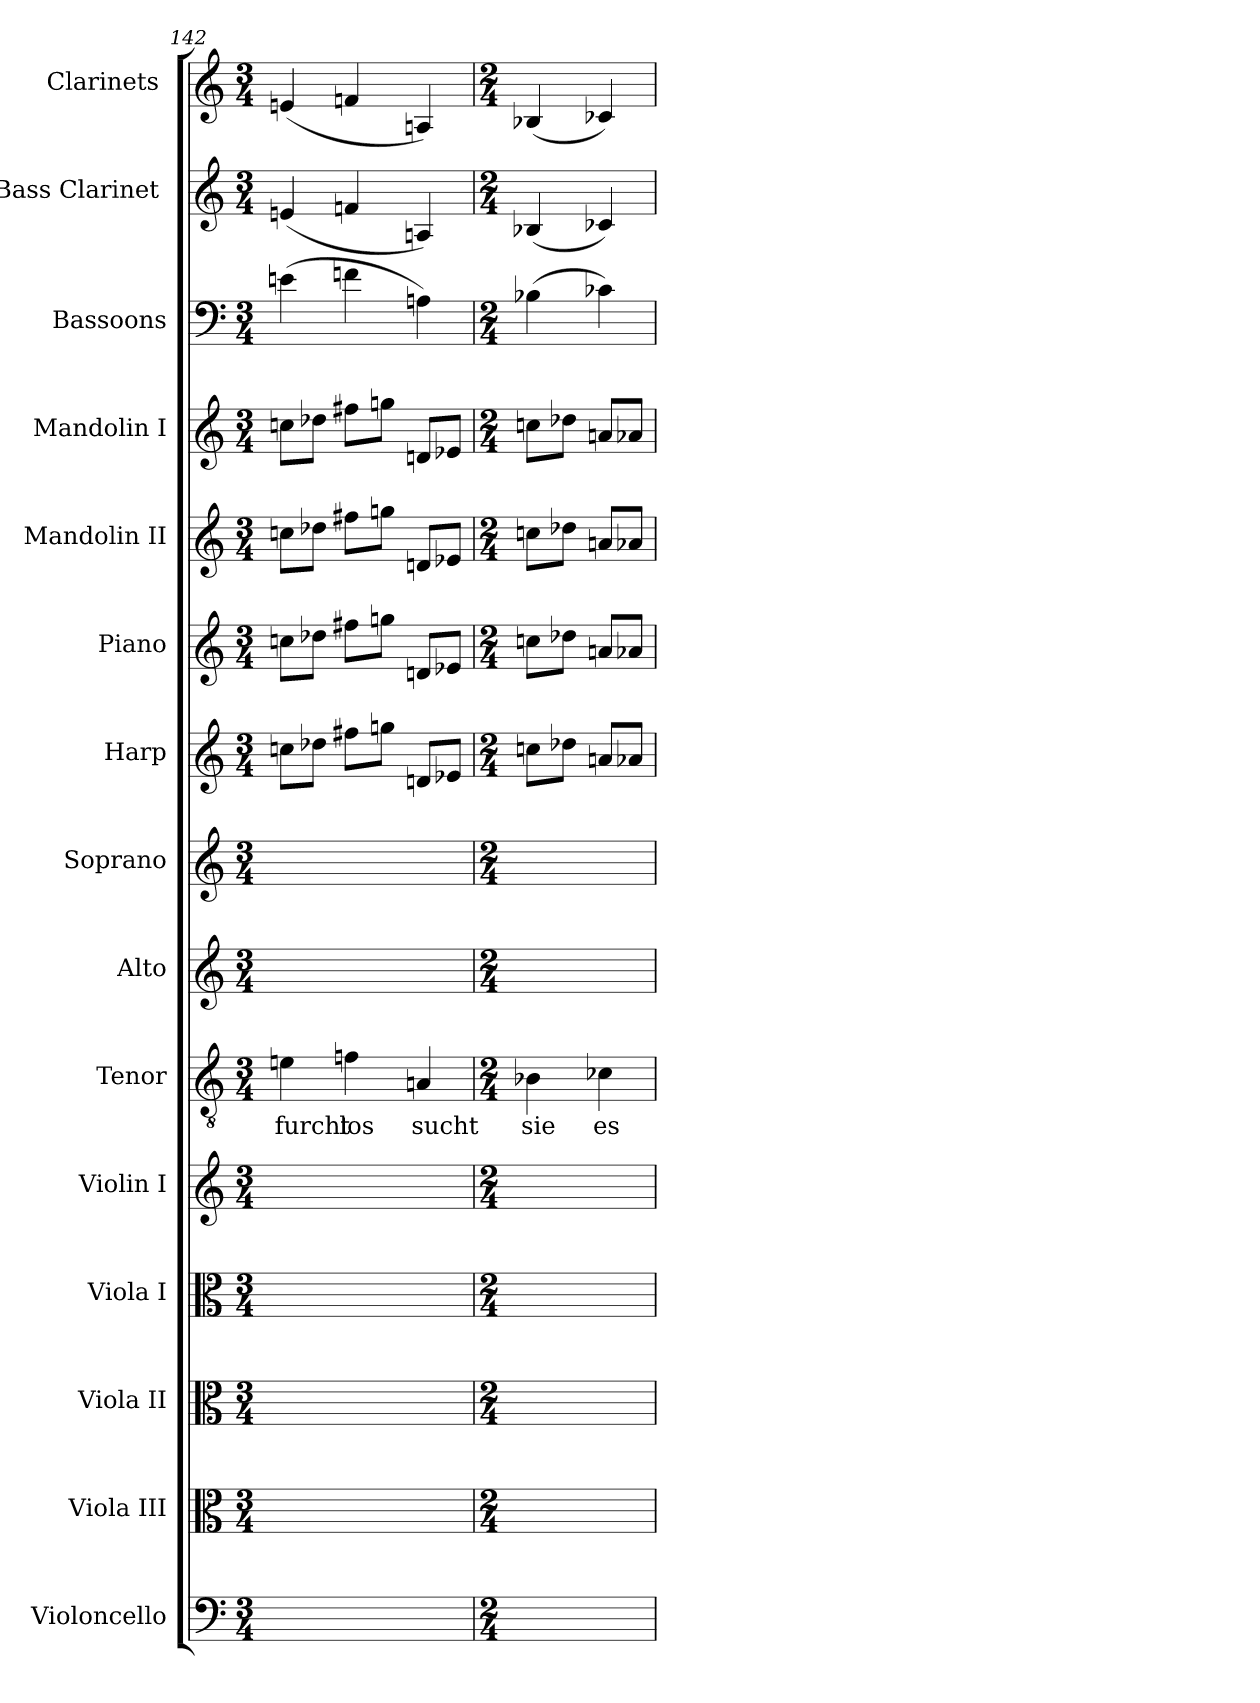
**kern	**kern	**kern	**kern	**kern	**kern	**text	**kern	**kern	**kern	**kern	**kern	**kern	**kern	**kern	**kern
*part15	*part14	*part13	*part12	*part11	*part10	*part10	*part9	*part8	*part7	*part6	*part5	*part4	*part3	*part2	*part1
*staff15	*staff14	*staff13	*staff12	*staff11	*staff10	*staff10	*staff9	*staff8	*staff7	*staff6	*staff5	*staff4	*staff3	*staff2	*staff1
*I"Violoncello	*I"Viola III	*I"Viola II	*I"Viola I	*I"Violin I	*I"Tenor	*	*I"Alto	*I"Soprano	*I"Harp	*I"Piano	*I"Mandolin II	*I"Mandolin I	*I"Bassoons	*I"Bass Clarinet [C]	*I"Clarinets [C]
*I'Vc.	*I'Vla.	*I'Vla.	*I'Vla.	*I'Vln. I	*I'T.	*	*I'A.	*I'S.	*I'Hp.	*I'Pno.	*I'Mand.	*I'Mand.	*I'Bsn.	*I'B. Cl.	*I'Cl.
*clefF4	*clefC3	*clefC3	*clefC3	*clefG2	*clefGv2	*	*clefG2	*clefG2	*clefG2	*clefG2	*clefG2	*clefG2	*clefF4	*clefG2	*clefG2
*k[]	*k[]	*k[]	*k[]	*k[]	*k[]	*	*k[]	*k[]	*k[]	*k[]	*k[]	*k[]	*k[]	*k[]	*k[]
*M3/4	*M3/4	*M3/4	*M3/4	*M3/4	*M3/4	*	*M3/4	*M3/4	*M3/4	*M3/4	*M3/4	*M3/4	*M3/4	*M3/4	*M3/4
=142	=142	=142	=142	=142	=142	=142	=142	=142	=142	=142	=142	=142	=142	=142	=142
4ryy	4%3ryy	4%3ryy	4ryy	8ryy	4en	furcht	8ryy	8ryy	8ccn\L	8ccn\L	8ccn\L	8ccn\L	(4en	(4en	(4en
.	.	.	.	8ryy	.	.	8ryy	8ryy	8dd-X\J	8dd-X\J	8dd-X\J	8dd-X\J	.	.	.
8ryy	.	.	8ryy	16ryy	4fn	los	4ryy	8ryy	8ff#X\L	8ff#X\L	8ff#X\L	8ff#X\L	4fn	4fn	4fn
.	.	.	.	16ryy	.	.	.	.	.	.	.	.	.	.	.
8ryy	.	.	8ryy	16ryy	.	.	.	8ryy	8ggn\J	8ggn\J	8ggn\J	8ggn\J	.	.	.
.	.	.	.	16ryy	.	.	.	.	.	.	.	.	.	.	.
8ryy	.	.	4ryy	4ryy	4An	sucht	8ryy	8ryy	8dn/L	8dn/L	8dn/L	8dn/L	4An)	4An)	4An)
8ryy	.	.	.	.	.	.	8ryy	8ryy	8e-X/J	8e-X/J	8e-X/J	8e-X/J	.	.	.
=143	=143	=143	=143	=143	=143	=143	=143	=143	=143	=143	=143	=143	=143	=143	=143
*M2/4	*M2/4	*M2/4	*M2/4	*M2/4	*M2/4	*	*M2/4	*M2/4	*M2/4	*M2/4	*M2/4	*M2/4	*M2/4	*M2/4	*M2/4
16ryy	2ryy	2ryy	8ryy	8ryy	4B-X	sie	4ryy	8ryy	8ccn\L	8ccn\L	8ccn\L	8ccn\L	(4B-X	(4B-X	(4B-X
16ryy	.	.	.	.	.	.	.	.	.	.	.	.	.	.	.
16ryy	.	.	8ryy	8ryy	.	.	.	8ryy	8dd-X\J	8dd-X\J	8dd-X\J	8dd-X\J	.	.	.
16ryy	.	.	.	.	.	.	.	.	.	.	.	.	.	.	.
4ryy	.	.	8ryy	4ryy	4c-X	es	8ryy	8ryy	8an/L	8an/L	8an/L	8an/L	4c-X)	4c-X)	4c-X)
.	.	.	8ryy	.	.	.	8ryy	8ryy	8a-X/J	8a-X/J	8a-X/J	8a-X/J	.	.	.
=	=	=	=	=	=	=	=	=	=	=	=	=	=	=	=
*-	*-	*-	*-	*-	*-	*-	*-	*-	*-	*-	*-	*-	*-	*-	*-
